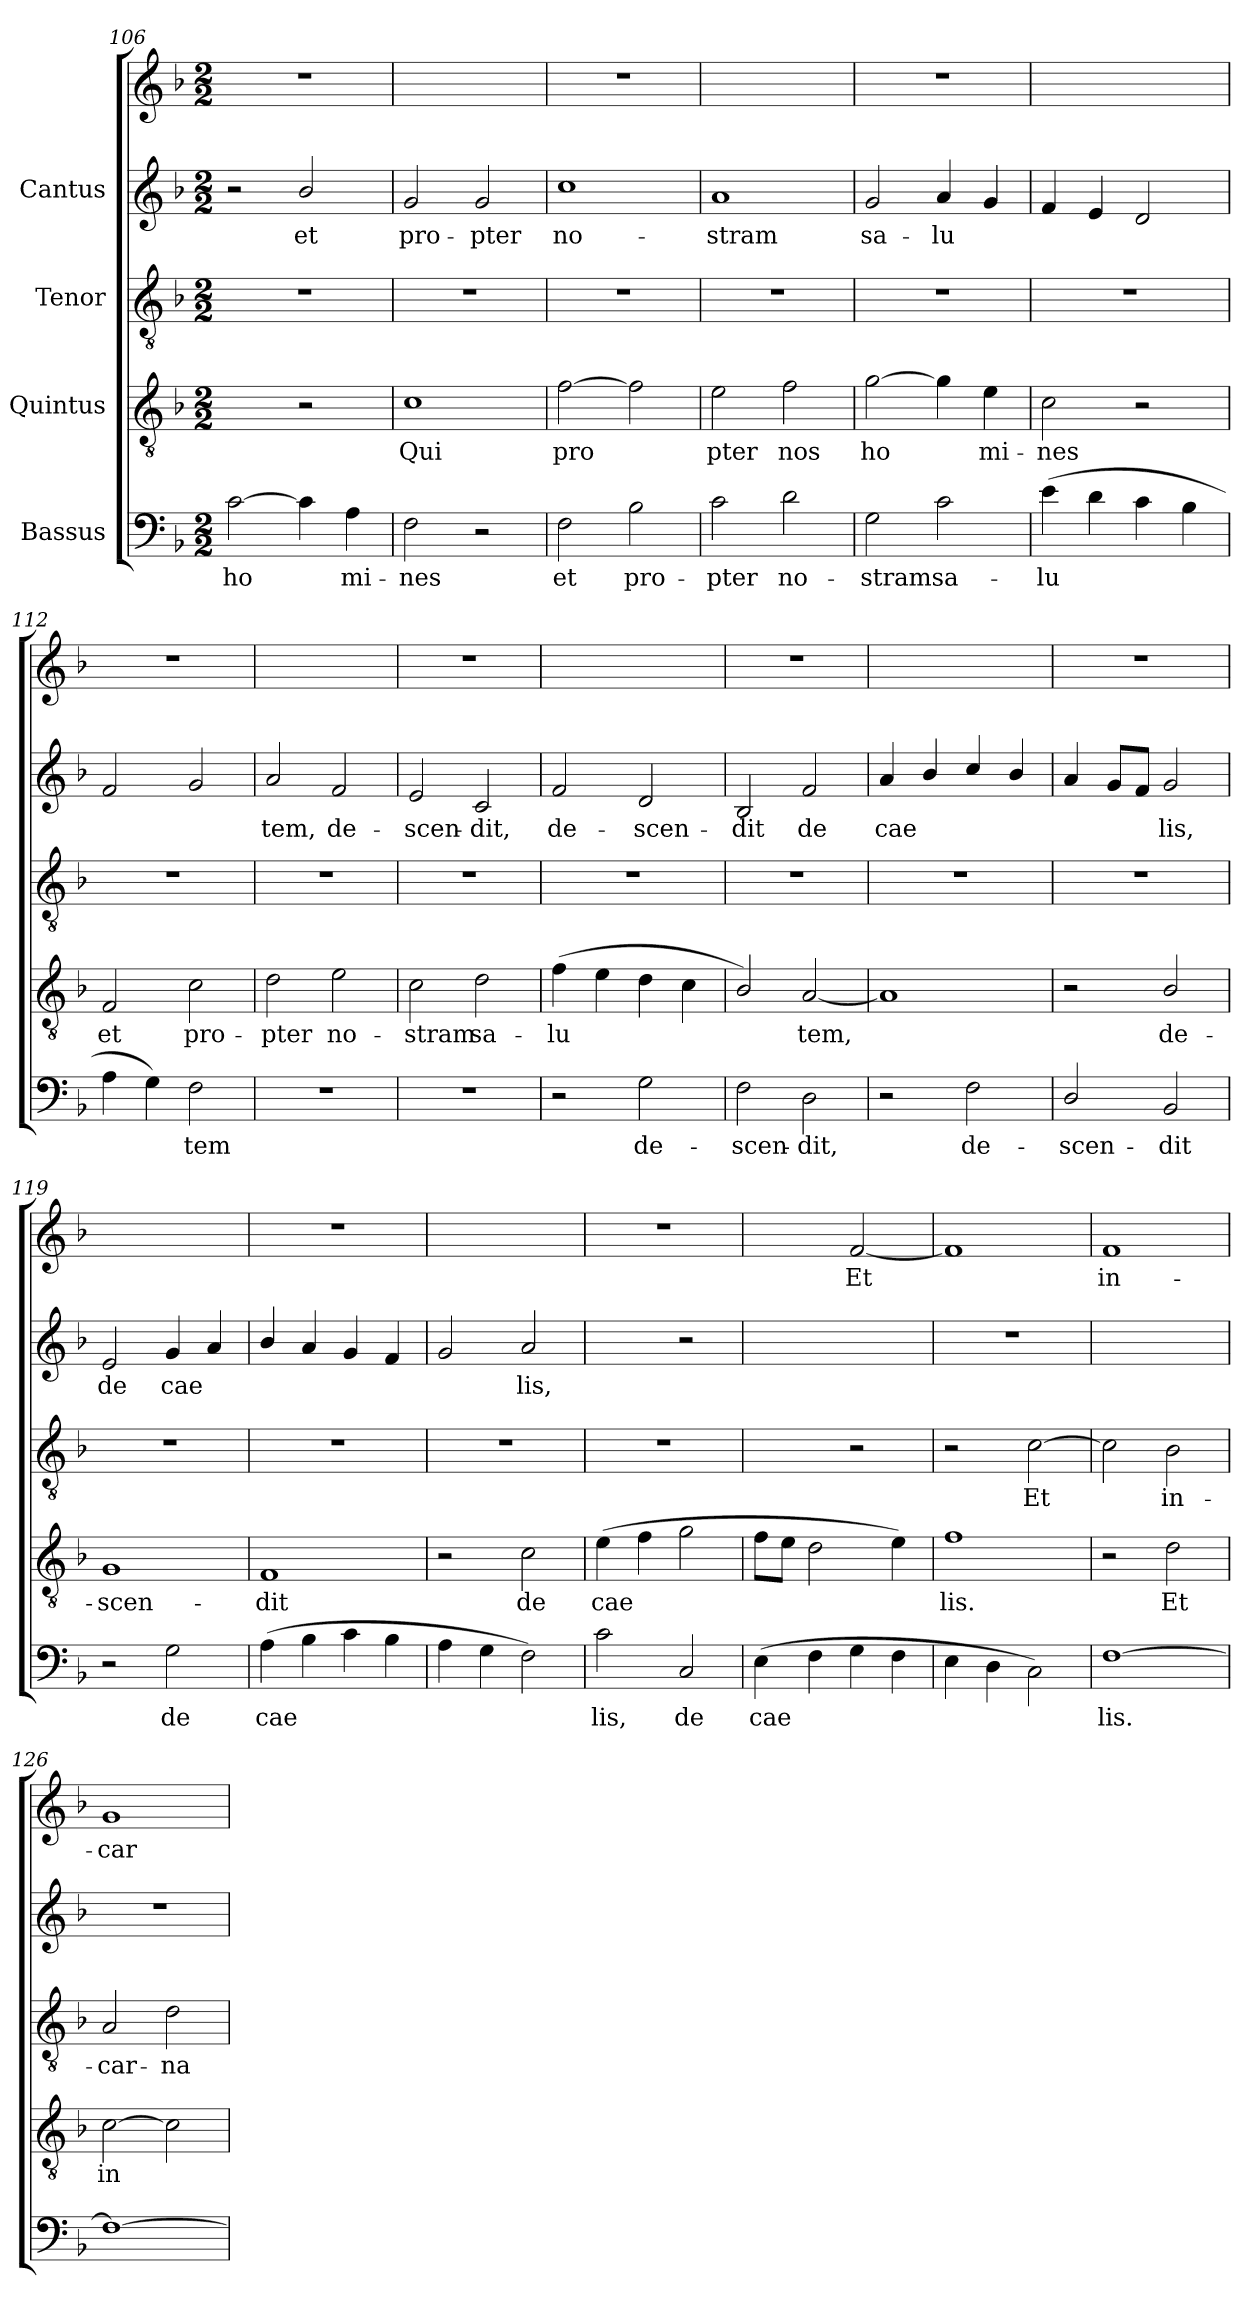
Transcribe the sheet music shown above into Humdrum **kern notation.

**kern	**text	**kern	**text	**kern	**text	**kern	**text	**kern	**text
*part4	*part4	*part3	*part3	*part2	*part2	*part1	*part1	*part1	*part1
*staff5	*staff5	*staff4	*staff4	*staff3	*staff3	*staff2	*staff2	*staff1	*staff1
*I"Bassus	*	*I"Quintus	*	*I"Tenor	*	*I"Cantus	*	*	*
!!LO:LB:g=z
*clefF4	*	*clefGv2	*	*clefGv2	*	*clefG2	*	*clefG2	*
*k[b-]	*	*k[b-]	*	*k[b-]	*	*k[b-]	*	*k[b-]	*
*F:	*	*F:	*	*F:	*	*F:	*	*F:	*
*M2/2	*	*M2/2	*	*M2/2	*	*M2/2	*	*M2/2	*
=106	=106	=106	=106	=106	=106	=106	=106	=106	=106
!	!LO:LY:b:cj	!	!	!	!	!	!	!	!
[>2c\	ho-	2ryy	.	1r	.	2r	.	1r	.
!	!LO:LY:b:cj	!	!	!	!	!	!LO:LY:b:cj	!	!
4c\]	-	2r	.	.	.	2b-/	et	.	.
!	!LO:LY:b:cj	!	!	!	!	!	!	!	!
4A\	mi-	.	.	.	.	.	.	.	.
!!LO:LB:g=z
=107	=107	=107	=107	=107	=107	=107	=107	=107	=107
!	!LO:LY:b:cj	!	!LO:LY:b:cj	!	!	!	!LO:LY:b:cj	!	!
2F\	-nes	1c	Qui	1r	.	2g/	pro-	1ryy	.
!	!	!	!	!	!	!	!LO:LY:b:cj	!	!
2r	.	.	.	.	.	2g/	-pter	.	.
!!LO:LB:g=z
=108	=108	=108	=108	=108	=108	=108	=108	=108	=108
!	!LO:LY:b:cj	!	!LO:LY:b:cj	!	!	!	!LO:LY:b:cj	!	!
2F\	et	[>2f\	pro-	1r	.	1cc	no-	1r	.
!	!LO:LY:b:cj	!	!LO:LY:b:cj	!	!	!	!	!	!
2B-\	pro-	2f\]	--	.	.	.	.	.	.
!!LO:LB:g=z
=109	=109	=109	=109	=109	=109	=109	=109	=109	=109
!	!LO:LY:b:cj	!	!LO:LY:b:cj	!	!	!	!LO:LY:b:cj	!	!
2c\	-pter	2e\	-pter	1r	.	1a	-stram	1ryy	.
!	!LO:LY:b:cj	!	!LO:LY:b:cj	!	!	!	!	!	!
2d\	no-	2f\	nos	.	.	.	.	.	.
!!LO:LB:g=z
=110	=110	=110	=110	=110	=110	=110	=110	=110	=110
!	!LO:LY:b:cj	!	!LO:LY:b:cj	!	!	!	!LO:LY:b:cj	!	!
2G\	-stram	[>2g\	ho-	1r	.	2g/	sa-	1r	.
!	!LO:LY:b:cj	!	!LO:LY:b:cj	!	!	!	!LO:LY:b:cj	!	!
2c\	sa-	4g\]	-	.	.	4a/	-lu-	.	.
!	!	!	!LO:LY:b:cj	!	!	!	!LO:LY:b:cj	!	!
.	.	4e\	mi-	.	.	4g/	--	.	.
!!LO:PB:g=z
=111	=111	=111	=111	=111	=111	=111	=111	=111	=111
!	!LO:LY:b:cj	!	!LO:LY:b:cj	!	!	!	!	!	!
(>4e\	-lu-	2c\	-nes	1r	.	4f/	.	1ryy	.
!	!LO:LY:b:cj	!	!	!	!	!	!	!	!
4d\	--	.	.	.	.	4e/	.	.	.
!	!LO:LY:b:cj	!	!	!	!	!	!	!	!
4c\	--	2r	.	.	.	2d/	.	.	.
!	!LO:LY:b:cj	!	!	!	!	!	!	!	!
4B-\	--	.	.	.	.	.	.	.	.
!!LO:LB:g=z
=112	=112	=112	=112	=112	=112	=112	=112	=112	=112
!	!LO:LY:b:cj	!	!LO:LY:b:cj	!	!	!	!	!	!
4A\	-	2F/	et	1r	.	2f/	.	1r	.
!	!LO:LY:b:cj	!	!	!	!	!	!	!	!
4G\)	.	.	.	.	.	.	.	.	.
!	!LO:LY:b:cj	!	!LO:LY:b:cj	!	!	!	!	!	!
2F\	tem	2c\	pro-	.	.	2g/	.	.	.
!!LO:LB:g=z
=113	=113	=113	=113	=113	=113	=113	=113	=113	=113
!	!	!	!LO:LY:b:cj	!	!	!	!LO:LY:b:cj	!	!
1r	.	2d\	-pter	1r	.	2a/	-tem,	1ryy	.
!	!	!	!LO:LY:b:cj	!	!	!	!LO:LY:b:cj	!	!
.	.	2e\	no-	.	.	2f/	de-	.	.
!!LO:LB:g=z
=114	=114	=114	=114	=114	=114	=114	=114	=114	=114
!	!	!	!LO:LY:b:cj	!	!	!	!LO:LY:b:cj	!	!
1r	.	2c\	-stram	1r	.	2e/	-scen-	1r	.
!	!	!	!LO:LY:b:cj	!	!	!	!LO:LY:b:cj	!	!
.	.	2d\	sa-	.	.	2c/	-dit,	.	.
!!LO:LB:g=z
=115	=115	=115	=115	=115	=115	=115	=115	=115	=115
!	!	!	!LO:LY:b:cj	!	!	!	!LO:LY:b:cj	!	!
2r	.	(>4f\	-lu-	1r	.	2f/	de-	1ryy	.
!	!	!	!LO:LY:b:cj	!	!	!	!	!	!
.	.	4e\	--	.	.	.	.	.	.
!	!LO:LY:b:cj	!	!LO:LY:b:cj	!	!	!	!LO:LY:b:cj	!	!
2G\	de-	4d\	--	.	.	2d/	-scen-	.	.
!	!	!	!LO:LY:b:cj	!	!	!	!	!	!
.	.	4c\	--	.	.	.	.	.	.
!!LO:LB:g=z
=116	=116	=116	=116	=116	=116	=116	=116	=116	=116
!	!LO:LY:b:cj	!	!LO:LY:b:cj	!	!	!	!LO:LY:b:cj	!	!
2F\	-scen-	2B-/)	-	1r	.	2B-/	-dit	1r	.
!	!LO:LY:b:cj	!	!LO:LY:b:cj	!	!	!	!LO:LY:b:cj	!	!
2D\	-dit,	[<2A/	tem,	.	.	2f/	de	.	.
!!LO:PB:g=z
=117	=117	=117	=117	=117	=117	=117	=117	=117	=117
!	!	!	!	!	!	!	!LO:LY:b:cj	!	!
2r	.	1A]	.	1r	.	4a/	cae-	1ryy	.
!	!	!	!	!	!	!	!LO:LY:b:cj	!	!
.	.	.	.	.	.	4b-/	--	.	.
!	!LO:LY:b:cj	!	!	!	!	!	!LO:LY:b:cj	!	!
2F\	de-	.	.	.	.	4cc/	--	.	.
!	!	!	!	!	!	!	!LO:LY:b:cj	!	!
.	.	.	.	.	.	4b-/	--	.	.
!!LO:LB:g=z
=118	=118	=118	=118	=118	=118	=118	=118	=118	=118
!	!LO:LY:b:cj	!	!	!	!	!	!LO:LY:b:cj	!	!
2D/	-scen-	2r	.	1r	.	4a/	-	1r	.
!	!	!	!	!	!	!	!LO:LY:b:cj	!	!
.	.	.	.	.	.	8g/L	.	.	.
!	!	!	!	!	!	!	!LO:LY:b:cj	!	!
.	.	.	.	.	.	8f/J	.	.	.
!	!LO:LY:b:cj	!	!LO:LY:b:cj	!	!	!	!LO:LY:b:cj	!	!
2BB-/	-dit	2B-/	de-	.	.	2g/	lis,	.	.
!!LO:LB:g=z
=119	=119	=119	=119	=119	=119	=119	=119	=119	=119
!	!	!	!LO:LY:b:cj	!	!	!	!LO:LY:b:cj	!	!
2r	.	1G	-scen-	1r	.	2e/	de	1ryy	.
!	!LO:LY:b:cj	!	!	!	!	!	!LO:LY:b:cj	!	!
2G\	de	.	.	.	.	4g/	cae-	.	.
!	!	!	!	!	!	!	!LO:LY:b:cj	!	!
.	.	.	.	.	.	4a/	--	.	.
!!LO:LB:g=z
=120	=120	=120	=120	=120	=120	=120	=120	=120	=120
!	!LO:LY:b:cj	!	!LO:LY:b:cj	!	!	!	!	!	!
(>4A\	cae-	1F	-dit	1r	.	4b-/	.	1r	.
!	!LO:LY:b:cj	!	!	!	!	!	!	!	!
4B-\	--	.	.	.	.	4a/	.	.	.
!	!LO:LY:b:cj	!	!	!	!	!	!	!	!
4c\	--	.	.	.	.	4g/	.	.	.
!	!LO:LY:b:cj	!	!	!	!	!	!	!	!
4B-\	--	.	.	.	.	4f/	.	.	.
!!LO:LB:g=z
=121	=121	=121	=121	=121	=121	=121	=121	=121	=121
!	!	!	!	!	!	!	!LO:LY:b:cj	!	!
4A\	.	2r	.	1r	.	2g/	-	1ryy	.
4G\	.	.	.	.	.	.	.	.	.
!	!	!	!LO:LY:b:cj	!	!	!	!LO:LY:b:cj	!	!
2F\)	.	2c\	de	.	.	2a/	lis,	.	.
!!LO:PB:g=z
=122	=122	=122	=122	=122	=122	=122	=122	=122	=122
!	!LO:LY:b:cj	!	!LO:LY:b:cj	!	!	!	!	!	!
2c\	-lis,	(>4e\	cae-	1r	.	2ryy	.	1r	.
!	!	!	!LO:LY:b:cj	!	!	!	!	!	!
.	.	4f\	--	.	.	.	.	.	.
!	!LO:LY:b:cj	!	!LO:LY:b:cj	!	!	!	!	!	!
2C/	de	2g\	--	.	.	2r	.	.	.
!!LO:LB:g=z
=123	=123	=123	=123	=123	=123	=123	=123	=123	=123
!	!LO:LY:b:cj	!	!	!	!	!	!	!	!
(>4E\	cae-	8f\L	.	2ryy	.	1ryy	.	2ryy	.
.	.	8e\J	.	.	.	.	.	.	.
!	!LO:LY:b:cj	!	!	!	!	!	!	!	!
4F\	--	2d\	.	.	.	.	.	.	.
!	!LO:LY:b:cj	!	!	!	!	!	!	!	!LO:LY:b
4G\	--	.	.	2r	.	.	.	[<2f/	Et
!	!LO:LY:b:cj	!	!	!	!	!	!	!	!
4F\	--	4e\)	.	.	.	.	.	.	.
!!LO:LB:g=z
=124	=124	=124	=124	=124	=124	=124	=124	=124	=124
!	!	!	!LO:LY:b:cj	!	!	!	!	!	!
4E\	.	1f	-lis.	2r	.	1r	.	1f]	.
4D\	.	.	.	.	.	.	.	.	.
!	!	!	!	!	!LO:LY:b:cj	!	!	!	!
2C\)	.	.	.	[>2c\	Et	.	.	.	.
!!LO:LB:g=z
=125	=125	=125	=125	=125	=125	=125	=125	=125	=125
!	!LO:LY:b:cj	!	!	!	!LO:LY:b:cj	!	!	!	!LO:LY:b
[>1F	-lis.	2r	.	2c\]	.	1ryy	.	1f	in-
!	!	!	!LO:LY:b:cj	!	!LO:LY:b:cj	!	!	!	!
.	.	2d\	Et	2B-\	in-	.	.	.	.
!!LO:PB:g=z
=126	=126	=126	=126	=126	=126	=126	=126	=126	=126
!	!	!	!LO:LY:b:cj	!	!LO:LY:b:cj	!	!	!	!LO:LY:b
1F_>	.	[>2c\	in-	2A/	-car-	1r	.	1g	-car-
!	!	!	!LO:LY:b:cj	!	!LO:LY:b:cj	!	!	!	!
.	.	2c\]	--	2d\	-na-	.	.	.	.
=	=	=	=	=	=	=	=	=	=
*-	*-	*-	*-	*-	*-	*-	*-	*-	*-
